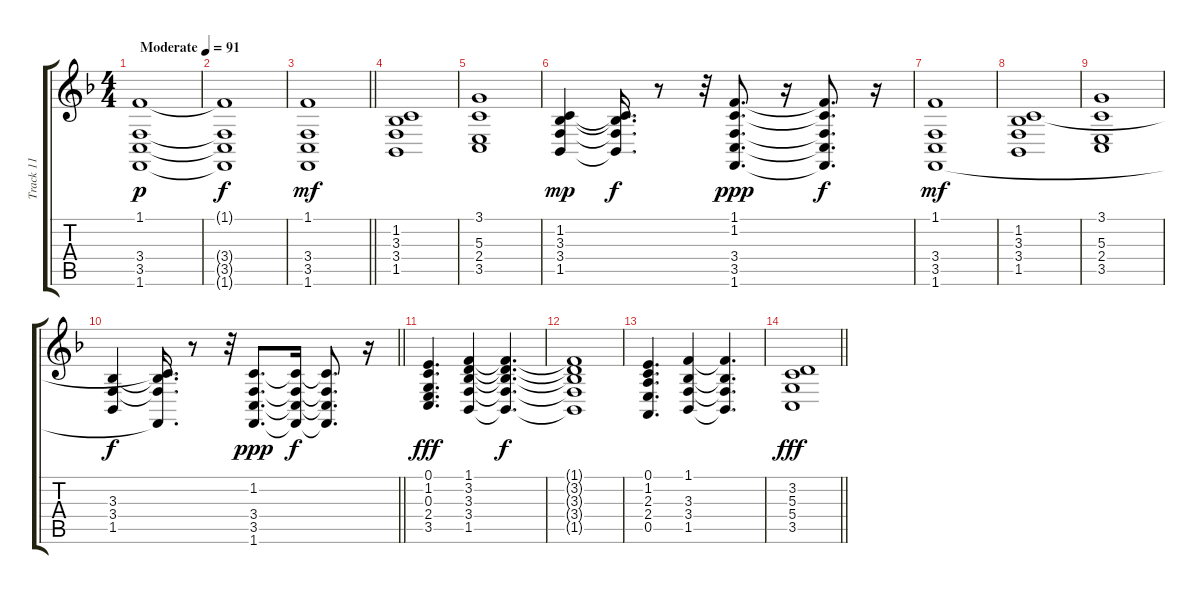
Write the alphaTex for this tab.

\track ("Track 11" "Track 11") {instrument pad2warm}
\staff {score tabs}
\tuning (E4 B3 G3 D3 A2 E2) {hide}
\ts (4 4)
\tempo (91 "Moderate")
\clef g2
\ks f
(1.1 3.4 3.5 1.6).1{dy p instrument pad2warm} |
(1.1{t} 3.4{t} 3.5{t} 1.6{t}).1{dy f} |
\barLineRight lightlight
(1.1 3.4 3.5 1.6).1{dy mf} |
(1.2 3.3 3.4 1.5).1 |
(3.1 5.3 2.4 3.5).1 |
(1.2 3.3 3.4 1.5).4{dy mp} (1.2{t} 3.3{t} 3.4{t} 1.5{t}).16{d dy f} r.8 r.32 (1.1 1.2 3.4 3.5 1.6).8{d dy ppp} r.16 (1.1{t} 1.2{t} 3.4{t} 3.5{t} 1.6{t}).8{d dy f} r.16 |
(1.1 3.4 3.5 1.6).1{dy mf} |
(1.2 3.3 3.4 1.5).1 |
(3.1 5.3 2.4 3.5).1 |
\barLineRight lightlight
(3.3 3.4 1.5).4{dy f} (1.2{t} 3.3{t} 3.4{t} 1.6{t}).16{d} r.8 r.32 (1.2 3.4 3.5 1.6).8{d dy ppp} (1.2{t} 3.4{t} 3.5{t} 1.6{t}).16{dy f} (1.2{t} 3.4{t} 3.5{t} 1.6{t}).8{d} r.16 |
(0.1 1.2 0.3 2.4 3.5).4{d dy fff} (1.1 3.2 3.3 3.4 1.5).4 (1.1{t} 3.2{t} 3.3{t} 3.4{t} 1.5{t}).4{d dy f} |
(1.1{t} 3.2{t} 3.3{t} 3.4{t} 1.5{t}).1 |
(0.1 1.2 2.3 2.4 0.5).4{d} (1.1 3.3 3.4 1.5).4 (1.1{t} 3.3{t} 3.4{t} 1.5{t}).4{d} |
\barLineRight lightlight
(3.2 5.3 5.4 3.5).1{dy fff}
